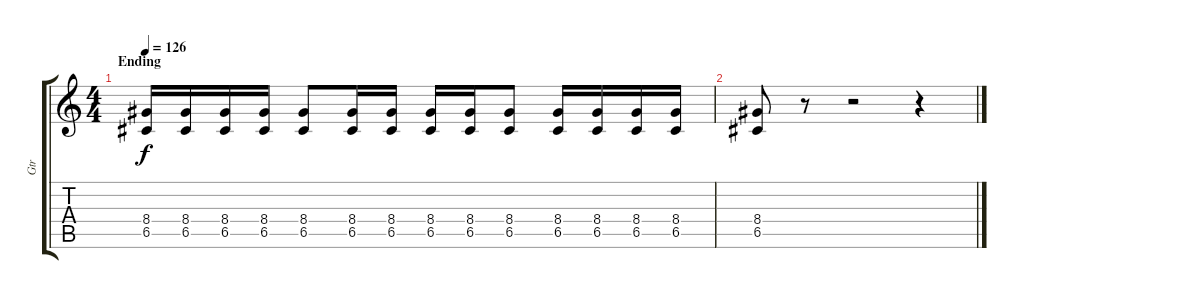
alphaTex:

\track ("Gtr" "Gtr") {instrument overdrivenguitar}
\staff {score tabs}
\tuning (D4 A3 F3 C3 G2 D2) {hide}
\ts (4 4)
\section ("" "Ending")
\tempo 126
\clef g2
\ks c
(8.4 6.5).16{dy f} (8.4 6.5).16 (8.4 6.5).16 (8.4 6.5).16 (8.4 6.5).8 (8.4 6.5).16 (8.4 6.5).16 (8.4 6.5).16 (8.4 6.5).16 (8.4 6.5).8 (8.4 6.5).16 (8.4 6.5).16 (8.4 6.5).16 (8.4 6.5).16 |
(8.4 6.5).8 r.8 r.2 r.4
